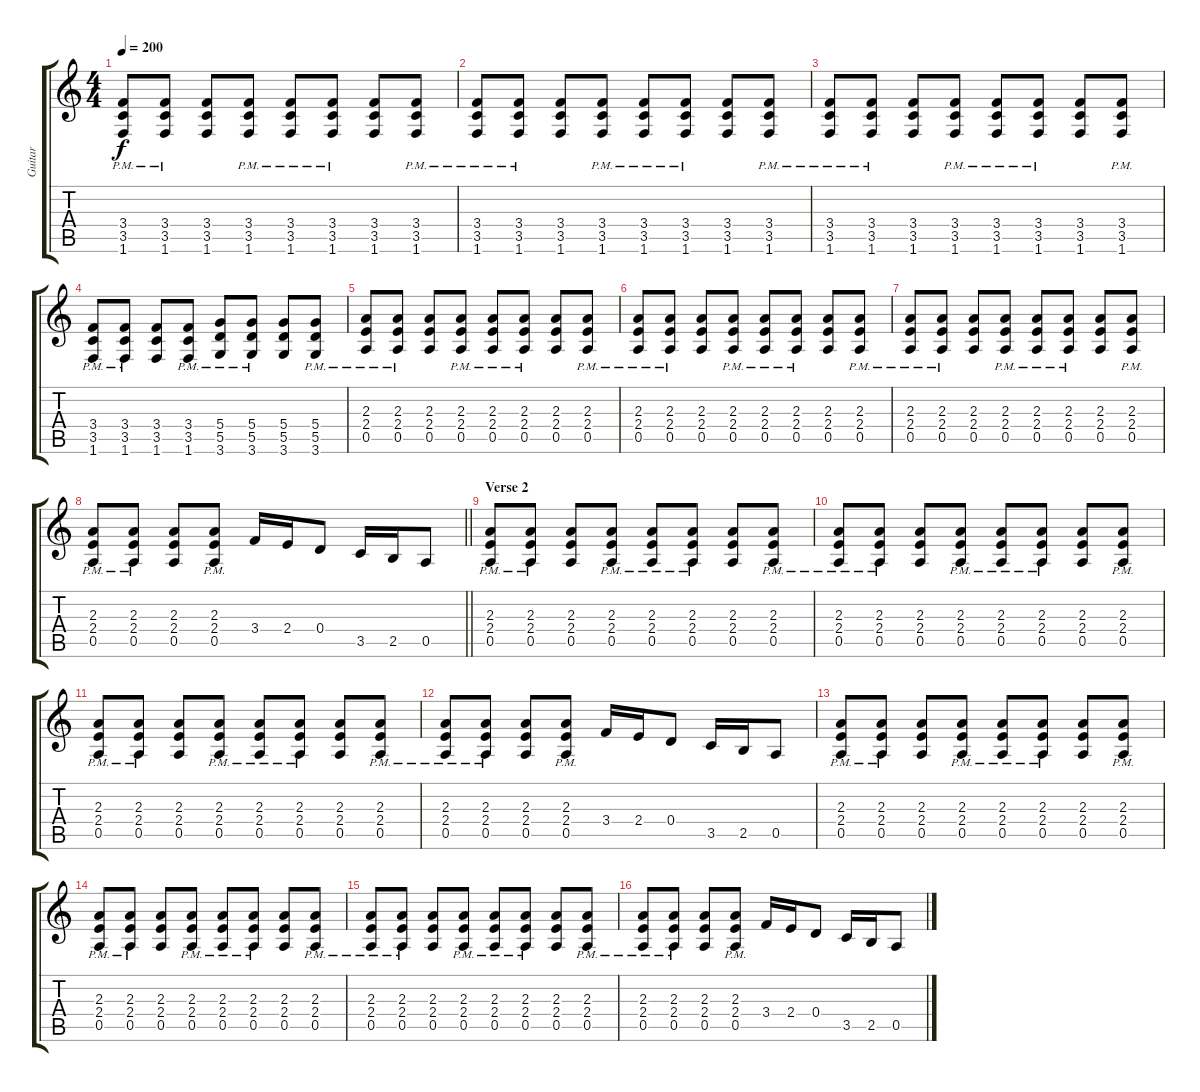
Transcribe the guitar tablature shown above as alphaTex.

\track ("Guitar " "Guitar ") {instrument overdrivenguitar}
\staff {score tabs}
\tuning (E4 B3 G3 D3 A2 E2) {hide}
\ts (4 4)
\tempo 200
\clef g2
\ks c
(3.4{pm} 3.5{pm} 1.6{pm}).8{dy f} (3.4{pm} 3.5{pm} 1.6{pm}).8 (3.4 3.5 1.6).8 (3.4{pm} 3.5{pm} 1.6{pm}).8 (3.4{pm} 3.5{pm} 1.6{pm}).8 (3.4{pm} 3.5{pm} 1.6{pm}).8 (3.4 3.5 1.6).8 (3.4{pm} 3.5{pm} 1.6{pm}).8 |
(3.4{pm} 3.5{pm} 1.6{pm}).8 (3.4{pm} 3.5{pm} 1.6{pm}).8 (3.4 3.5 1.6).8 (3.4{pm} 3.5{pm} 1.6{pm}).8 (3.4{pm} 3.5{pm} 1.6{pm}).8 (3.4{pm} 3.5{pm} 1.6{pm}).8 (3.4 3.5 1.6).8 (3.4{pm} 3.5{pm} 1.6{pm}).8 |
(3.4{pm} 3.5{pm} 1.6{pm}).8 (3.4{pm} 3.5{pm} 1.6{pm}).8 (3.4 3.5 1.6).8 (3.4{pm} 3.5{pm} 1.6{pm}).8 (3.4{pm} 3.5{pm} 1.6{pm}).8 (3.4{pm} 3.5{pm} 1.6{pm}).8 (3.4 3.5 1.6).8 (3.4{pm} 3.5{pm} 1.6{pm}).8 |
(3.4{pm} 3.5{pm} 1.6{pm}).8 (3.4{pm} 3.5{pm} 1.6{pm}).8 (3.4 3.5 1.6).8 (3.4{pm} 3.5{pm} 1.6{pm}).8 (5.4{pm} 5.5{pm} 3.6{pm}).8 (5.4{pm} 5.5{pm} 3.6{pm}).8 (5.4 5.5 3.6).8 (5.4{pm} 5.5{pm} 3.6{pm}).8 |
(2.3{pm} 2.4{pm} 0.5{pm}).8 (2.3{pm} 2.4{pm} 0.5{pm}).8 (2.3 2.4 0.5).8 (2.3{pm} 2.4{pm} 0.5{pm}).8 (2.3{pm} 2.4{pm} 0.5{pm}).8 (2.3{pm} 2.4{pm} 0.5{pm}).8 (2.3 2.4 0.5).8 (2.3{pm} 2.4{pm} 0.5{pm}).8 |
(2.3{pm} 2.4{pm} 0.5{pm}).8 (2.3{pm} 2.4{pm} 0.5{pm}).8 (2.3 2.4 0.5).8 (2.3{pm} 2.4{pm} 0.5{pm}).8 (2.3{pm} 2.4{pm} 0.5{pm}).8 (2.3{pm} 2.4{pm} 0.5{pm}).8 (2.3 2.4 0.5).8 (2.3{pm} 2.4{pm} 0.5{pm}).8 |
(2.3{pm} 2.4{pm} 0.5{pm}).8 (2.3{pm} 2.4{pm} 0.5{pm}).8 (2.3 2.4 0.5).8 (2.3{pm} 2.4{pm} 0.5{pm}).8 (2.3{pm} 2.4{pm} 0.5{pm}).8 (2.3{pm} 2.4{pm} 0.5{pm}).8 (2.3 2.4 0.5).8 (2.3{pm} 2.4{pm} 0.5{pm}).8 |
\barLineRight lightlight
(2.3{pm} 2.4{pm} 0.5{pm}).8 (2.3{pm} 2.4{pm} 0.5{pm}).8 (2.3 2.4 0.5).8 (2.3{pm} 2.4{pm} 0.5{pm}).8 3.4.16 2.4.16 0.4.8 3.5.16 2.5.16 0.5.8 |
\section ("" "Verse 2")
(2.3{pm} 2.4{pm} 0.5{pm}).8 (2.3{pm} 2.4{pm} 0.5{pm}).8 (2.3 2.4 0.5).8 (2.3{pm} 2.4{pm} 0.5{pm}).8 (2.3{pm} 2.4{pm} 0.5{pm}).8 (2.3{pm} 2.4{pm} 0.5{pm}).8 (2.3 2.4 0.5).8 (2.3{pm} 2.4{pm} 0.5{pm}).8 |
(2.3{pm} 2.4{pm} 0.5{pm}).8 (2.3{pm} 2.4{pm} 0.5{pm}).8 (2.3 2.4 0.5).8 (2.3{pm} 2.4{pm} 0.5{pm}).8 (2.3{pm} 2.4{pm} 0.5{pm}).8 (2.3{pm} 2.4{pm} 0.5{pm}).8 (2.3 2.4 0.5).8 (2.3{pm} 2.4{pm} 0.5{pm}).8 |
(2.3{pm} 2.4{pm} 0.5{pm}).8 (2.3{pm} 2.4{pm} 0.5{pm}).8 (2.3 2.4 0.5).8 (2.3{pm} 2.4{pm} 0.5{pm}).8 (2.3{pm} 2.4{pm} 0.5{pm}).8 (2.3{pm} 2.4{pm} 0.5{pm}).8 (2.3 2.4 0.5).8 (2.3{pm} 2.4{pm} 0.5{pm}).8 |
(2.3{pm} 2.4{pm} 0.5{pm}).8 (2.3{pm} 2.4{pm} 0.5{pm}).8 (2.3 2.4 0.5).8 (2.3{pm} 2.4{pm} 0.5{pm}).8 3.4.16 2.4.16 0.4.8 3.5.16 2.5.16 0.5.8 |
(2.3{pm} 2.4{pm} 0.5{pm}).8 (2.3{pm} 2.4{pm} 0.5{pm}).8 (2.3 2.4 0.5).8 (2.3{pm} 2.4{pm} 0.5{pm}).8 (2.3{pm} 2.4{pm} 0.5{pm}).8 (2.3{pm} 2.4{pm} 0.5{pm}).8 (2.3 2.4 0.5).8 (2.3{pm} 2.4{pm} 0.5{pm}).8 |
(2.3{pm} 2.4{pm} 0.5{pm}).8 (2.3{pm} 2.4{pm} 0.5{pm}).8 (2.3 2.4 0.5).8 (2.3{pm} 2.4{pm} 0.5{pm}).8 (2.3{pm} 2.4{pm} 0.5{pm}).8 (2.3{pm} 2.4{pm} 0.5{pm}).8 (2.3 2.4 0.5).8 (2.3{pm} 2.4{pm} 0.5{pm}).8 |
(2.3{pm} 2.4{pm} 0.5{pm}).8 (2.3{pm} 2.4{pm} 0.5{pm}).8 (2.3 2.4 0.5).8 (2.3{pm} 2.4{pm} 0.5{pm}).8 (2.3{pm} 2.4{pm} 0.5{pm}).8 (2.3{pm} 2.4{pm} 0.5{pm}).8 (2.3 2.4 0.5).8 (2.3{pm} 2.4{pm} 0.5{pm}).8 |
(2.3{pm} 2.4{pm} 0.5{pm}).8 (2.3{pm} 2.4{pm} 0.5{pm}).8 (2.3 2.4 0.5).8 (2.3{pm} 2.4{pm} 0.5{pm}).8 3.4.16 2.4.16 0.4.8 3.5.16 2.5.16 0.5.8
